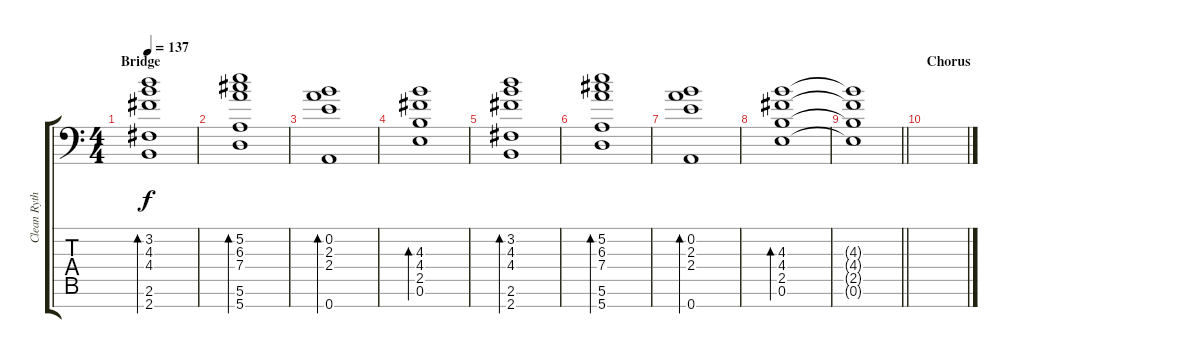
\track ("Clean Rythme" "Clean Ryth") {instrument electricguitarjazz}
\staff {score tabs}
\tuning (E4 B3 G3 D3 A2 E2 A1) {hide}
\ts (4 4)
\section ("" "Bridge")
\tempo 137
\clef f4
\ks c
(3.2 4.3 4.4 2.6 2.7).1{bd 60 dy f} |
(5.2 6.3 7.4 5.6 5.7).1{bd 60} |
(0.2 2.3 2.4 0.7).1{bd 60} |
(4.3 4.4 2.5 0.6).1{bd 60} |
(3.2 4.3 4.4 2.6 2.7).1{bd 60} |
(5.2 6.3 7.4 5.6 5.7).1{bd 60} |
(0.2 2.3 2.4 0.7).1{bd 60} |
(4.3 4.4 2.5 0.6).1{bd 60} |
\barLineRight lightlight
(4.3{t} 4.4{t} 2.5{t} 0.6{t}).1 |
\section ("" "Chorus")
